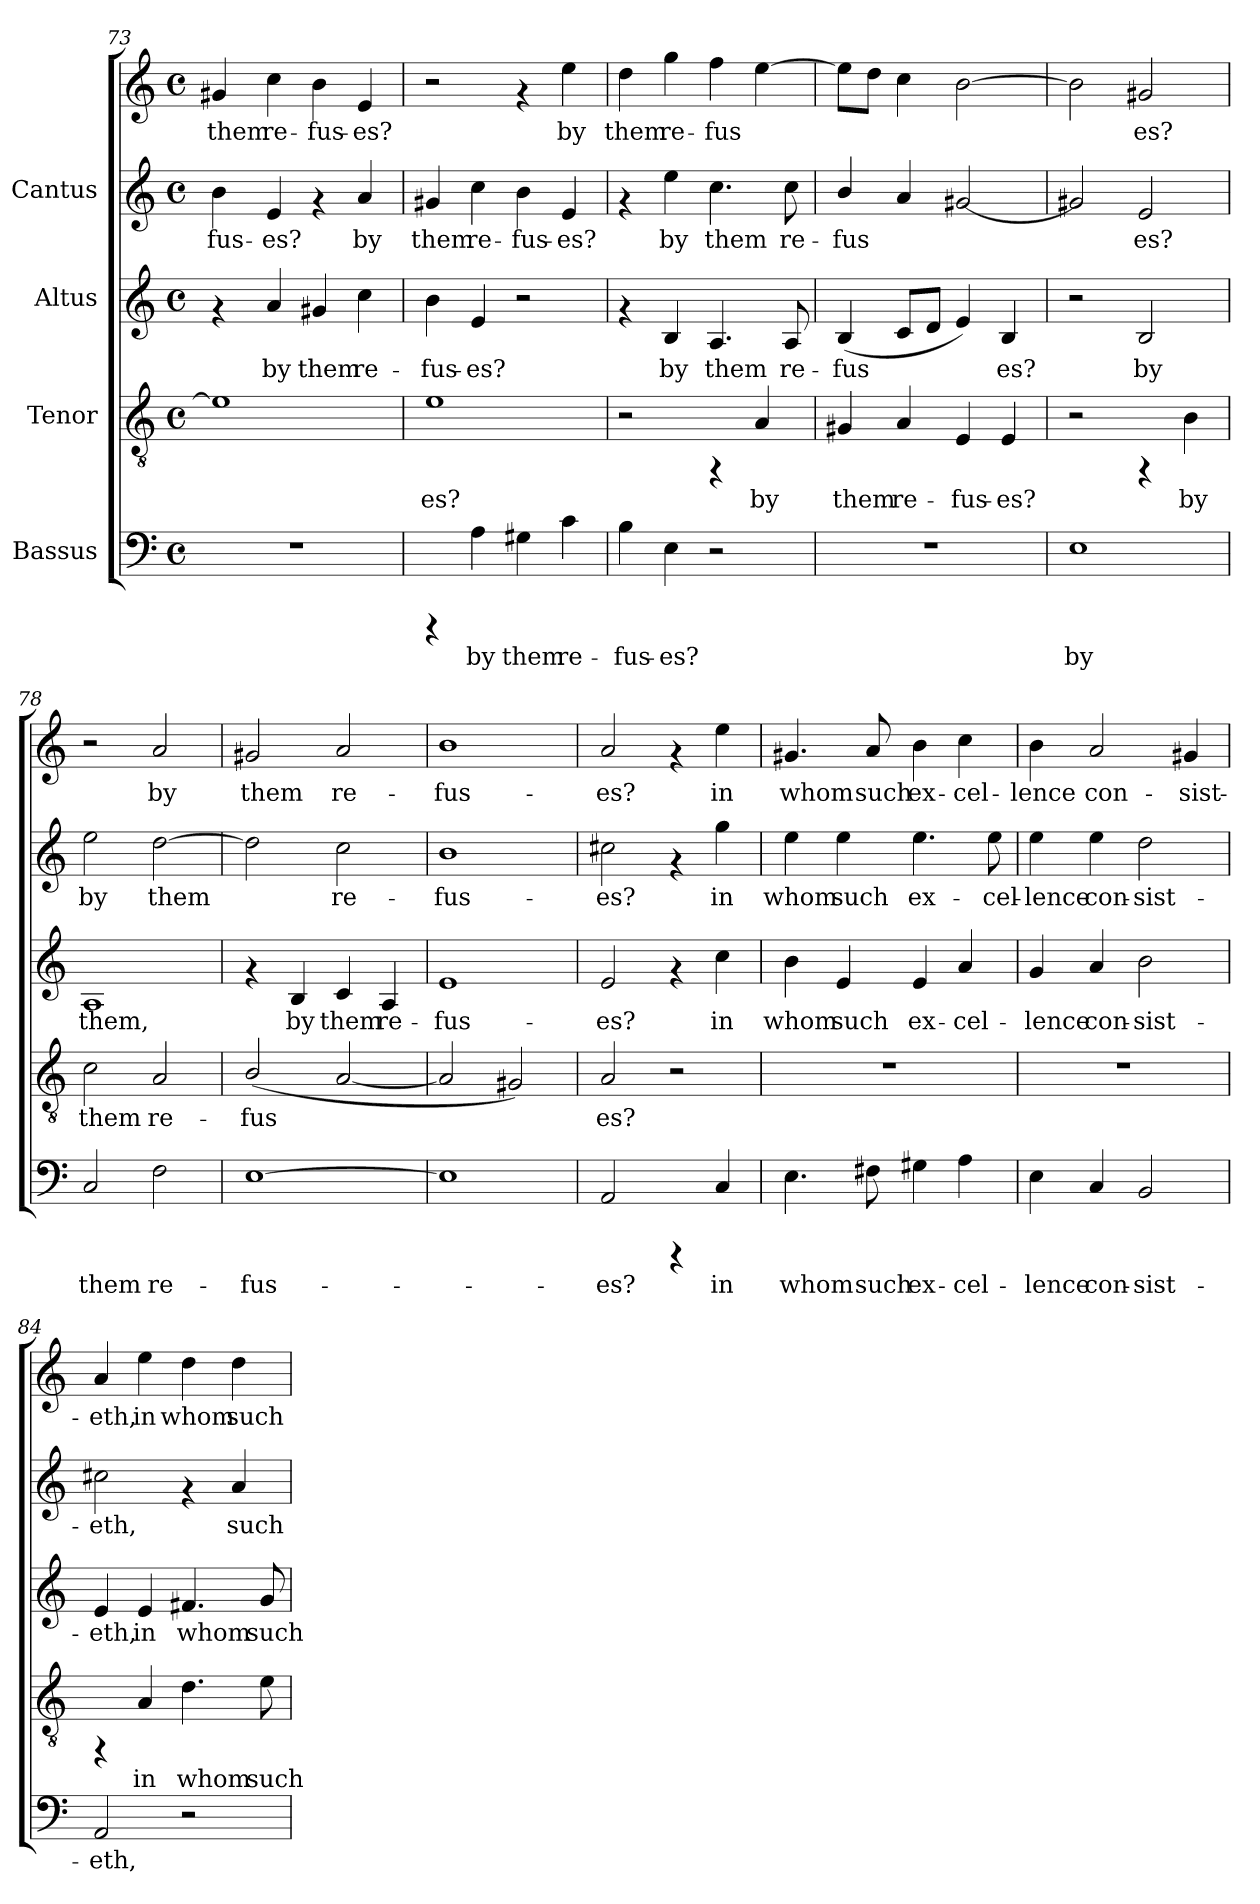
**kern	**text	**kern	**text	**kern	**text	**kern	**text	**kern	**text
*part4	*part4	*part3	*part3	*part2	*part2	*part1	*part1	*part1	*part1
*staff5	*staff5	*staff4	*staff4	*staff3	*staff3	*staff2	*staff2	*staff1	*staff1
*I"Bassus	*	*I"Tenor	*	*I"Altus	*	*I"Cantus	*	*	*
*clefF4	*	*clefGv2	*	*clefG2	*	*clefG2	*	*clefG2	*
*M4/4	*	*M4/4	*	*M4/4	*	*M4/4	*	*M4/4	*
*met(c)	*	*met(c)	*	*met(c)	*	*met(c)	*	*met(c)	*
=73	=73	=73	=73	=73	=73	=73	=73	=73	=73
!	!	!	!	!	!	!	!LO:LY:b:cj	!	!LO:LY:b:cj
1r	.	1e]	.	4rf	.	4b\	fus-	4g#X/	-them
!	!	!	!	!	!LO:LY:b:cj	!	!LO:LY:b:cj	!	!LO:LY:b:cj
.	.	.	.	4a/	by	4e/	-es?	4cc\	re-
!	!	!	!	!	!LO:LY:b:cj	!	!	!	!LO:LY:b:cj
.	.	.	.	4g#X/	them	4rf	.	4b\	-fus-
!	!	!	!	!	!LO:LY:b:cj	!	!LO:LY:b:cj	!	!LO:LY:b:cj
.	.	.	.	4cc\	re-	4a/	by	4e/	-es?
!!LO:LB:g=z
=74	=74	=74	=74	=74	=74	=74	=74	=74	=74
!	!	!	!LO:LY:b:cj	!	!LO:LY:b:cj	!	!LO:LY:b:cj	!	!
4rCCC	.	1e	-es?	4b\	-fus-	4g#X/	them	2r	.
!	!LO:LY:b:cj	!	!	!	!LO:LY:b:cj	!	!LO:LY:b:cj	!	!
4A\	by	.	.	4e/	-es?	4cc\	re-	.	.
!	!LO:LY:b:cj	!	!	!	!	!	!LO:LY:b:cj	!	!
4G#X\	them	.	.	2r	.	4b\	-fus-	4rf	.
!	!LO:LY:b:cj	!	!	!	!	!	!LO:LY:b:cj	!	!LO:LY:b:cj
4c\	re-	.	.	.	.	4e/	-es?	4ee\	by
=75	=75	=75	=75	=75	=75	=75	=75	=75	=75
!	!LO:LY:b:cj	!	!	!	!	!	!	!	!LO:LY:b:cj
4B\	-fus-	2r	.	4rf	.	4rf	.	4dd\	them
!	!LO:LY:b:cj	!	!	!	!LO:LY:b:cj	!	!LO:LY:b:cj	!	!LO:LY:b:cj
4E\	-es?	.	.	4B/	by	4ee\	-by	4gg\	re-
!	!	!	!	!	!LO:LY:b:cj	!	!LO:LY:b:cj	!	!LO:LY:b:cj
2r	.	4rFF	.	4.A/	them	4.cc\	them	4ff\	-fus-
!	!	!	!LO:LY:b:cj	!	!	!	!	!	!LO:LY:b:cj
.	.	4A/	by	.	.	.	.	[>4ee\	--
!	!	!	!	!	!LO:LY:b:cj	!	!LO:LY:b:cj	!	!
.	.	.	.	8A/	re-	8cc\	re-	.	.
=76	=76	=76	=76	=76	=76	=76	=76	=76	=76
!	!	!	!LO:LY:b:cj	!	!LO:LY:b:cj	!	!LO:LY:b:cj	!	!
1r	.	4G#X/	them	(<4B/	-fus-	4b/	-fus-	8ee\L]	.
.	.	.	.	.	.	.	.	8dd\J	.
!	!	!	!LO:LY:b:cj	!	!LO:LY:b:cj	!	!LO:LY:b:cj	!	!
.	.	4A/	re-	8c/L	-	4a/	--	4cc\	.
!	!	!	!	!	!LO:LY:b:cj	!	!	!	!
.	.	.	.	8d/J	.	.	.	.	.
!	!	!	!LO:LY:b:cj	!	!LO:LY:b:cj	!	!LO:LY:b:cj	!	!
.	.	4E/	-fus-	4e/)	.	[<2g#X/	--	[>2b\	.
!	!	!	!LO:LY:b:cj	!	!LO:LY:b:cj	!	!	!	!
.	.	4E/	-es?	4B/	es?	.	.	.	.
=77	=77	=77	=77	=77	=77	=77	=77	=77	=77
!	!LO:LY:b:cj	!	!	!	!	!	!LO:LY:b:cj	!	!LO:LY:b:cj
1E	by	2r	.	2r	.	2g#X/]	.	2b\]	-
!	!	!	!	!	!LO:LY:b:cj	!	!LO:LY:b:cj	!	!LO:LY:b:cj
.	.	4rFF	.	2B/	by	2e/	es?	2g#X/	es?
!	!	!	!LO:LY:b:cj	!	!	!	!	!	!
.	.	4B\	by	.	.	.	.	.	.
=78	=78	=78	=78	=78	=78	=78	=78	=78	=78
!	!LO:LY:b:cj	!	!LO:LY:b:cj	!	!LO:LY:b:cj	!	!LO:LY:b:cj	!	!
2C/	them	2c\	them	1A	them,	2ee\	by	2r	.
!	!LO:LY:b:cj	!	!LO:LY:b:cj	!	!	!	!LO:LY:b:cj	!	!LO:LY:b:cj
2F\	re-	2A/	re-	.	.	[>2dd\	them	2a/	by
!!LO:LB:g=z
=79	=79	=79	=79	=79	=79	=79	=79	=79	=79
!	!LO:LY:b:cj	!	!LO:LY:b:cj	!	!	!	!LO:LY:b:cj	!	!LO:LY:b:cj
[>1E	-fus-	(<2B/	-fus-	4rf	.	2dd\]	-	2g#X/	them
!	!	!	!	!	!LO:LY:b:cj	!	!	!	!
.	.	.	.	4B/	by	.	.	.	.
!	!	!	!LO:LY:b:cj	!	!LO:LY:b:cj	!	!LO:LY:b:cj	!	!LO:LY:b:cj
.	.	[<2A/	--	4c/	them	2cc\	re-	2a/	re-
!	!	!	!	!	!LO:LY:b:cj	!	!	!	!
.	.	.	.	4A/	re-	.	.	.	.
=80	=80	=80	=80	=80	=80	=80	=80	=80	=80
!	!	!	!	!	!LO:LY:b:cj	!	!LO:LY:b:cj	!	!LO:LY:b:cj
1E]	.	2A/]	.	1e	-fus-	1b	-fus-	1b	-fus-
.	.	2G#X/)	.	.	.	.	.	.	.
=81	=81	=81	=81	=81	=81	=81	=81	=81	=81
!	!LO:LY:b:cj	!	!LO:LY:b:cj	!	!LO:LY:b:cj	!	!LO:LY:b:cj	!	!LO:LY:b:cj
2AA/	-es?	2A/	-es?	2e/	-es?	2cc#X\	es?	2a/	-es?
4rCCC	.	2r	.	4rf	.	4rf	.	4rf	.
!	!LO:LY:b:cj	!	!	!	!LO:LY:b:cj	!	!LO:LY:b:cj	!	!LO:LY:b:cj
4C/	in	.	.	4cc\	in	4gg\	in	4ee\	in
=82	=82	=82	=82	=82	=82	=82	=82	=82	=82
!	!LO:LY:b:cj	!	!	!	!LO:LY:b:cj	!	!LO:LY:b:cj	!	!LO:LY:b:cj
4.E\	whom	1r	.	4b\	whom	4ee\	-whom	4.g#X/	whom
!	!	!	!	!	!LO:LY:b:cj	!	!LO:LY:b:cj	!	!
.	.	.	.	4e/	such	4ee\	such	.	.
!	!LO:LY:b:cj	!	!	!	!	!	!	!	!LO:LY:b:cj
8F#X\	such	.	.	.	.	.	.	8a/	such
!	!LO:LY:b:cj	!	!	!	!LO:LY:b:cj	!	!LO:LY:b:cj	!	!LO:LY:b:cj
4G#X\	ex-	.	.	4e/	ex-	4.ee\	ex-	4b\	ex-
!	!LO:LY:b:cj	!	!	!	!LO:LY:b:cj	!	!	!	!LO:LY:b:cj
4A\	-cel-	.	.	4a/	-cel-	.	.	4cc\	-cel-
!	!	!	!	!	!	!	!LO:LY:b:cj	!	!
.	.	.	.	.	.	8ee\	-cel-	.	.
=83	=83	=83	=83	=83	=83	=83	=83	=83	=83
!	!LO:LY:b:cj	!	!	!	!LO:LY:b:cj	!	!LO:LY:b:cj	!	!LO:LY:b:cj
4E\	-lence	1r	.	4g/	-lence	4ee\	-lence	4b\	-lence
!	!LO:LY:b:cj	!	!	!	!LO:LY:b:cj	!	!LO:LY:b:cj	!	!LO:LY:b:cj
4C/	con-	.	.	4a/	con-	4ee\	con-	2a/	con-
!	!LO:LY:b:cj	!	!	!	!LO:LY:b:cj	!	!LO:LY:b:cj	!	!
2BB/	-sist-	.	.	2b\	-sist-	2dd\	-sist-	.	.
!	!	!	!	!	!	!	!	!	!LO:LY:b:cj
.	.	.	.	.	.	.	.	4g#X/	-sist-
!!LO:PB:g=z
=84	=84	=84	=84	=84	=84	=84	=84	=84	=84
!	!LO:LY:b:cj	!	!	!	!LO:LY:b:cj	!	!LO:LY:b:cj	!	!LO:LY:b:cj
2AA/	-eth,	4rFF	.	4e/	-eth,	2cc#X\	eth,	4a/	-eth,
!	!	!	!LO:LY:b:cj	!	!LO:LY:b:cj	!	!	!	!LO:LY:b:cj
.	.	4A/	in	4e/	in	.	.	4ee\	in
!	!	!	!LO:LY:b:cj	!	!LO:LY:b:cj	!	!	!	!LO:LY:b:cj
2r	.	4.d\	whom	4.f#X/	whom	4rf	.	4dd\	whom
!	!	!	!	!	!	!	!LO:LY:b:cj	!	!LO:LY:b:cj
.	.	.	.	.	.	4a/	such	4dd\	such
!	!	!	!LO:LY:b:cj	!	!LO:LY:b:cj	!	!	!	!
.	.	8e\	such	8g/	such	.	.	.	.
=	=	=	=	=	=	=	=	=	=
*-	*-	*-	*-	*-	*-	*-	*-	*-	*-
